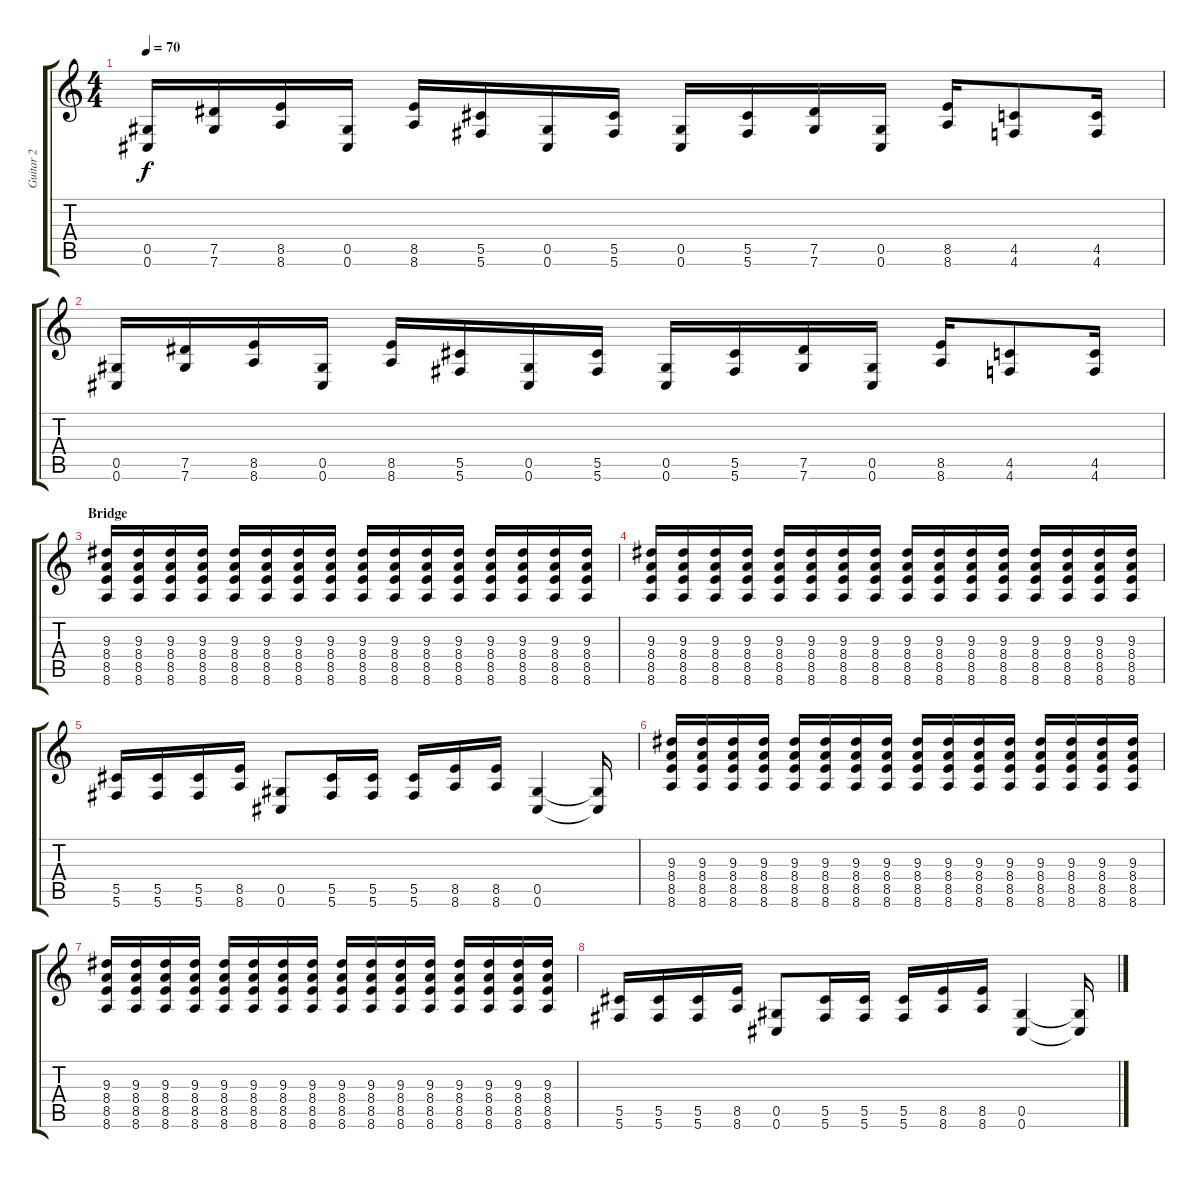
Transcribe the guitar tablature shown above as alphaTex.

\track ("Guitar 2" "Guitar 2") {instrument overdrivenguitar}
\staff {score tabs}
\tuning (Eb4 Bb3 Gb3 Db3 Ab2 Db2) {hide}
\ts (4 4)
\tempo 70
\clef g2
\ks c
(0.5 0.6).16{dy f} (7.5 7.6).16 (8.5 8.6).16 (0.5 0.6).16 (8.5 8.6).16 (5.5 5.6).16 (0.5 0.6).16 (5.5 5.6).16 (0.5 0.6).16 (5.5 5.6).16 (7.5 7.6).16 (0.5 0.6).16 (8.5 8.6).16 (4.5 4.6).8 (4.5 4.6).16 |
(0.5 0.6).16 (7.5 7.6).16 (8.5 8.6).16 (0.5 0.6).16 (8.5 8.6).16 (5.5 5.6).16 (0.5 0.6).16 (5.5 5.6).16 (0.5 0.6).16 (5.5 5.6).16 (7.5 7.6).16 (0.5 0.6).16 (8.5 8.6).16 (4.5 4.6).8 (4.5 4.6).16 |
\section ("" "Bridge")
(9.3 8.4 8.5 8.6).16 (9.3 8.4 8.5 8.6).16 (9.3 8.4 8.5 8.6).16 (9.3 8.4 8.5 8.6).16 (9.3 8.4 8.5 8.6).16 (9.3 8.4 8.5 8.6).16 (9.3 8.4 8.5 8.6).16 (9.3 8.4 8.5 8.6).16 (9.3 8.4 8.5 8.6).16 (9.3 8.4 8.5 8.6).16 (9.3 8.4 8.5 8.6).16 (9.3 8.4 8.5 8.6).16 (9.3 8.4 8.5 8.6).16 (9.3 8.4 8.5 8.6).16 (9.3 8.4 8.5 8.6).16 (9.3 8.4 8.5 8.6).16 |
(9.3 8.4 8.5 8.6).16 (9.3 8.4 8.5 8.6).16 (9.3 8.4 8.5 8.6).16 (9.3 8.4 8.5 8.6).16 (9.3 8.4 8.5 8.6).16 (9.3 8.4 8.5 8.6).16 (9.3 8.4 8.5 8.6).16 (9.3 8.4 8.5 8.6).16 (9.3 8.4 8.5 8.6).16 (9.3 8.4 8.5 8.6).16 (9.3 8.4 8.5 8.6).16 (9.3 8.4 8.5 8.6).16 (9.3 8.4 8.5 8.6).16 (9.3 8.4 8.5 8.6).16 (9.3 8.4 8.5 8.6).16 (9.3 8.4 8.5 8.6).16 |
(5.5 5.6).16 (5.5 5.6).16 (5.5 5.6).16 (8.5 8.6).16 (0.5 0.6).8 (5.5 5.6).16 (5.5 5.6).16 (5.5 5.6).16 (8.5 8.6).16 (8.5 8.6).16 (0.5 0.6).4 (0.5{t} 0.6{t}).16 |
(9.3 8.4 8.5 8.6).16 (9.3 8.4 8.5 8.6).16 (9.3 8.4 8.5 8.6).16 (9.3 8.4 8.5 8.6).16 (9.3 8.4 8.5 8.6).16 (9.3 8.4 8.5 8.6).16 (9.3 8.4 8.5 8.6).16 (9.3 8.4 8.5 8.6).16 (9.3 8.4 8.5 8.6).16 (9.3 8.4 8.5 8.6).16 (9.3 8.4 8.5 8.6).16 (9.3 8.4 8.5 8.6).16 (9.3 8.4 8.5 8.6).16 (9.3 8.4 8.5 8.6).16 (9.3 8.4 8.5 8.6).16 (9.3 8.4 8.5 8.6).16 |
(9.3 8.4 8.5 8.6).16 (9.3 8.4 8.5 8.6).16 (9.3 8.4 8.5 8.6).16 (9.3 8.4 8.5 8.6).16 (9.3 8.4 8.5 8.6).16 (9.3 8.4 8.5 8.6).16 (9.3 8.4 8.5 8.6).16 (9.3 8.4 8.5 8.6).16 (9.3 8.4 8.5 8.6).16 (9.3 8.4 8.5 8.6).16 (9.3 8.4 8.5 8.6).16 (9.3 8.4 8.5 8.6).16 (9.3 8.4 8.5 8.6).16 (9.3 8.4 8.5 8.6).16 (9.3 8.4 8.5 8.6).16 (9.3 8.4 8.5 8.6).16 |
(5.5 5.6).16 (5.5 5.6).16 (5.5 5.6).16 (8.5 8.6).16 (0.5 0.6).8 (5.5 5.6).16 (5.5 5.6).16 (5.5 5.6).16 (8.5 8.6).16 (8.5 8.6).16 (0.5 0.6).4 (0.5{t} 0.6{t}).16
